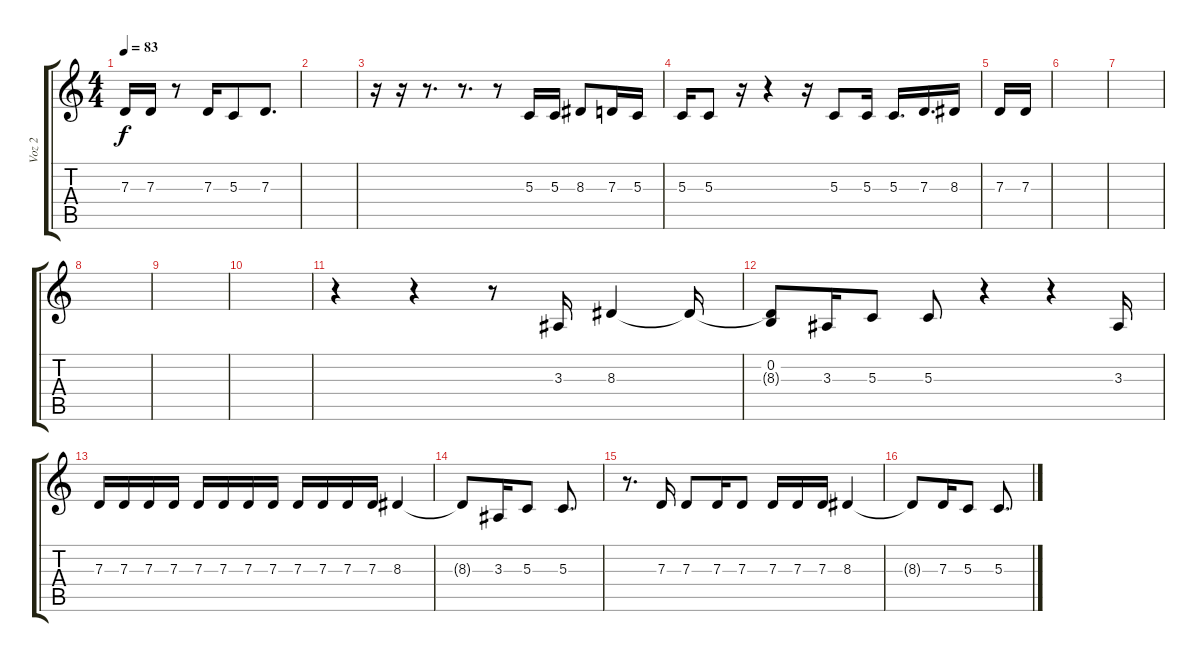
\track ("Voz 2" "Voz 2") {instrument tangoaccordion}
\staff {score tabs}
\tuning (E4 B3 G3 D3 A2 E2) {hide}
\ts (4 4)
\tempo 83
\clef g2
\ks c
7.3.16{dy f} 7.3.16 r.8 7.3.16 5.3.8 7.3.8{d} |
|
r.16 r.16 r.8{d} r.8{d} r.8 5.3.16 5.3.16 8.3.8 7.3.16 5.3.16 |
5.3.16 5.3.8 r.16 r.4 r.16 5.3.8 5.3.16 5.3.16{d} 7.3.16{d} 8.3.16 |
7.3.16 7.3.16 |
|
|
|
|
|
r.4 r.4 r.8 3.3.16 8.3.4 8.3{t}.16 |
(0.2 8.3{t}).8 3.3.16 5.3.8 5.3.8 r.4 r.4 3.3.16 |
7.3.16 7.3.16 7.3.16 7.3.16 7.3.16 7.3.16 7.3.16 7.3.16 7.3.16 7.3.16 7.3.16 7.3.16 8.3.4 |
8.3{t}.8 3.3.16 5.3.8 5.3.8{d} |
r.8{d} 7.3.16 7.3.8 7.3.16 7.3.8 7.3.16 7.3.16 7.3.16 8.3.4 |
8.3{t}.8 7.3.16 5.3.8 5.3.8{d}
